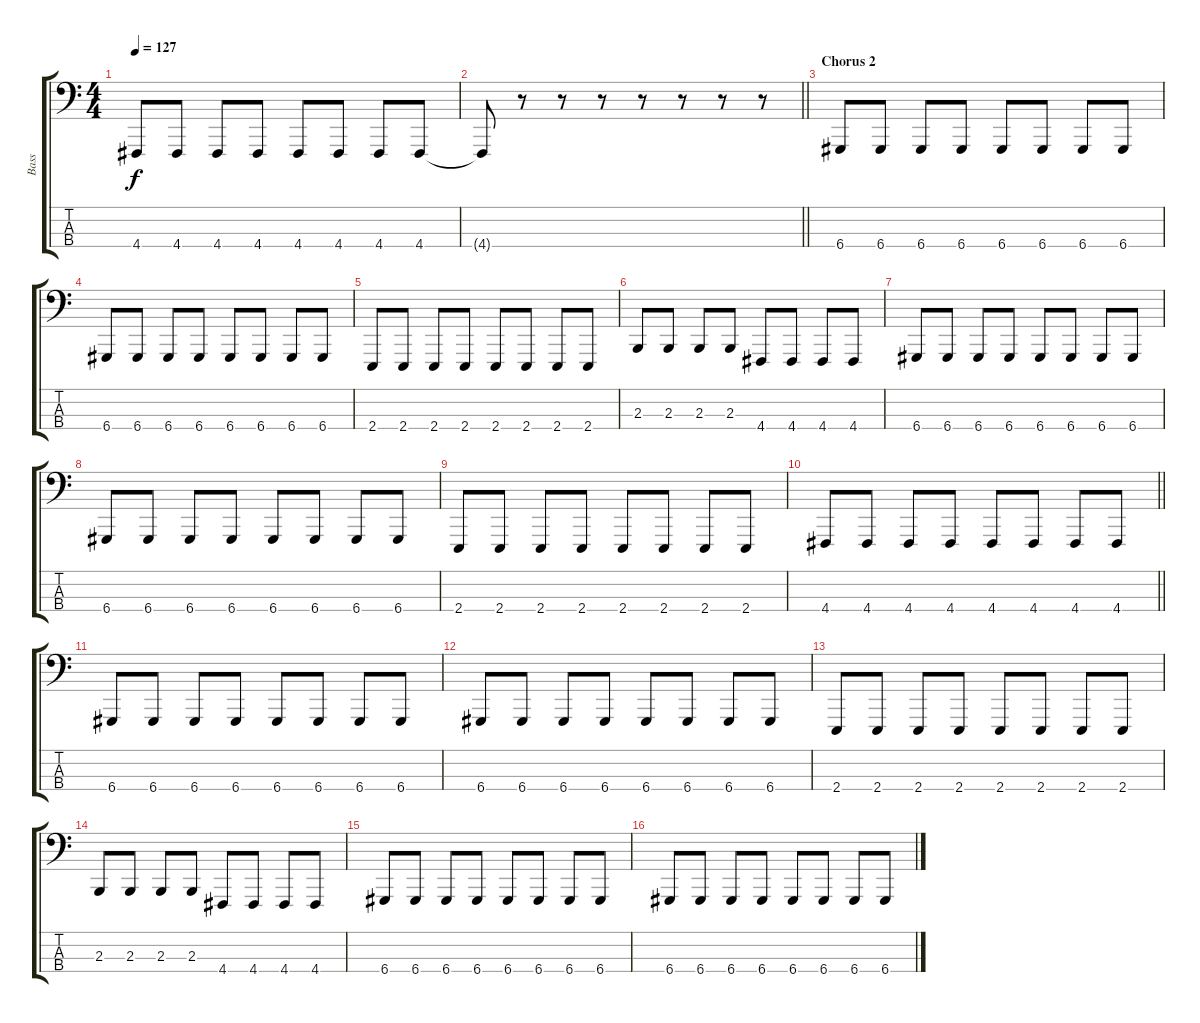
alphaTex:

\track ("Bass" "Bass") {instrument lead8bassandlead}
\staff {score tabs}
\tuning (G2 D2 A1 D1) {hide}
\ts (4 4)
\tempo 127
\clef f4
\ks c
4.4.8{dy f} 4.4.8 4.4.8 4.4.8 4.4.8 4.4.8 4.4.8 4.4.8 |
\barLineRight lightlight
4.4{t}.8 r.8 r.8 r.8 r.8 r.8 r.8 r.8 |
\section ("" "Chorus 2")
6.4.8 6.4.8 6.4.8 6.4.8 6.4.8 6.4.8 6.4.8 6.4.8 |
6.4.8 6.4.8 6.4.8 6.4.8 6.4.8 6.4.8 6.4.8 6.4.8 |
2.4.8 2.4.8 2.4.8 2.4.8 2.4.8 2.4.8 2.4.8 2.4.8 |
2.3.8 2.3.8 2.3.8 2.3.8 4.4.8 4.4.8 4.4.8 4.4.8 |
6.4.8 6.4.8 6.4.8 6.4.8 6.4.8 6.4.8 6.4.8 6.4.8 |
6.4.8 6.4.8 6.4.8 6.4.8 6.4.8 6.4.8 6.4.8 6.4.8 |
2.4.8 2.4.8 2.4.8 2.4.8 2.4.8 2.4.8 2.4.8 2.4.8 |
\barLineRight lightlight
4.4.8 4.4.8 4.4.8 4.4.8 4.4.8 4.4.8 4.4.8 4.4.8 |
6.4.8 6.4.8 6.4.8 6.4.8 6.4.8 6.4.8 6.4.8 6.4.8 |
6.4.8 6.4.8 6.4.8 6.4.8 6.4.8 6.4.8 6.4.8 6.4.8 |
2.4.8 2.4.8 2.4.8 2.4.8 2.4.8 2.4.8 2.4.8 2.4.8 |
2.3.8 2.3.8 2.3.8 2.3.8 4.4.8 4.4.8 4.4.8 4.4.8 |
6.4.8 6.4.8 6.4.8 6.4.8 6.4.8 6.4.8 6.4.8 6.4.8 |
6.4.8 6.4.8 6.4.8 6.4.8 6.4.8 6.4.8 6.4.8 6.4.8
